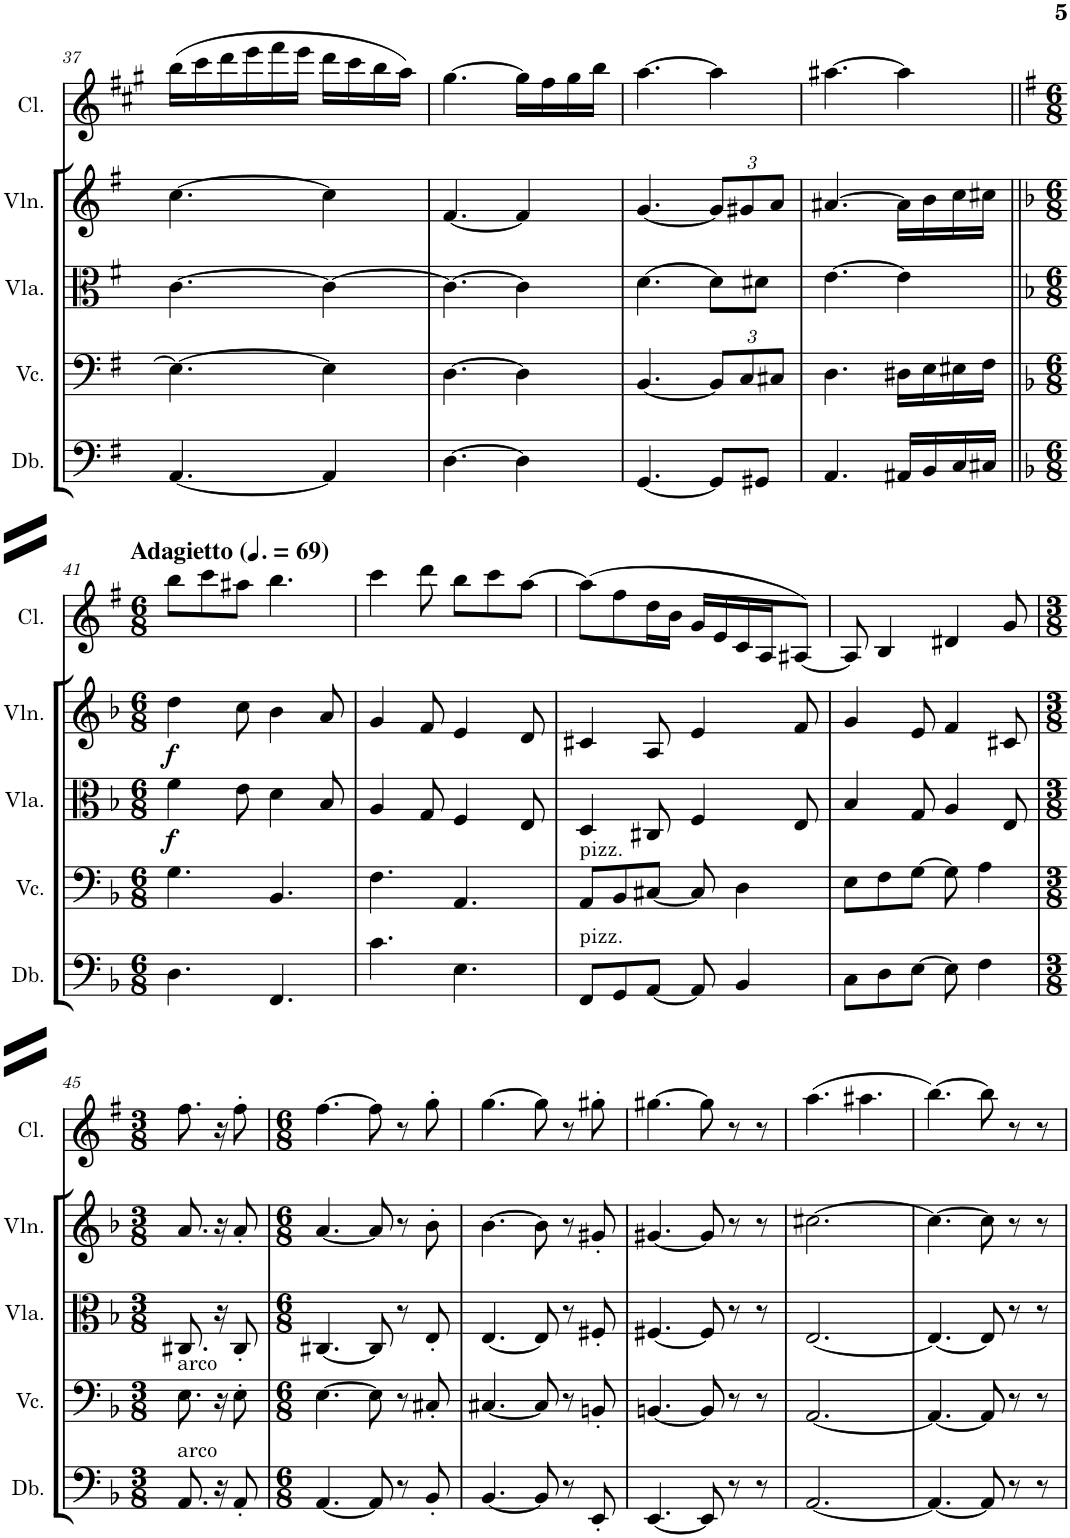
**kern	**kern	**kern	**dynam	**kern	**dynam	**kern
*part5	*part4	*part3	*part3	*part2	*part2	*part1
*staff5	*staff4	*staff3	*staff3	*staff2	*staff2	*staff1
*I"Double Bass	*I"Violoncello	*I"Viola	*	*I"Violin	*	*I"Bb Clarinet
*I'Db.	*I'Vc.	*I'Vla.	*	*I'Vln.	*	*I'Cl.
!!LO:PB:g=z
*clefF4	*clefF4	*clefC3	*	*clefG2	*	*clefG2
*Trd7c12	*	*	*	*	*	*Trd1c2
*k[f#]	*k[f#]	*k[f#]	*	*k[f#]	*	*k[f#c#g#]
*M5/8	*M5/8	*M5/8	*	*M5/8	*	*M5/8
=37	=37	=37	=37	=37	=37	=37
[4.AA/	4.E\_	[4.c\	.	[4.cc\	.	(16bb\LL
.	.	.	.	.	.	16ccc#\
.	.	.	.	.	.	16ddd\
.	.	.	.	.	.	16eee\
.	.	.	.	.	.	16fff#\
.	.	.	.	.	.	16eee\JJ
4AA/]	4E\]	4c\_	.	4cc\]	.	16ddd\LL
.	.	.	.	.	.	16ccc#\
.	.	.	.	.	.	16bb\
.	.	.	.	.	.	16aa\JJ)
=38	=38	=38	=38	=38	=38	=38
[4.D\	[4.D\	4.c\_	.	[4.f#/	.	[4.gg#\
4D\]	4D\]	4c\]	.	4f#/]	.	16gg#\LL]
.	.	.	.	.	.	16ff#\
.	.	.	.	.	.	16gg#\
.	.	.	.	.	.	16bb\JJ
=39	=39	=39	=39	=39	=39	=39
[4.GG/	[4.BB/	[4.d\	.	[4.g/	.	[4.aa\
*	*Xbrackettup	*	*	*Xbrackettup	*	*
8GG/L]	12BB/L]	8d\L]	.	12g/L]	.	4aa\]
.	12C/	.	.	12g#X/	.	.
8GG#X/J	.	8d#X\J	.	.	.	.
.	12C#X/J	.	.	12a/J	.	.
=40	=40	=40	=40	=40	=40	=40
4.AA/	4.D\	[4.e\	.	[4.a#X/	.	[4.aa#X\
16AA#X/LL	16D#X\LL	4e\]	.	16a#\LL]	.	4aa#\]
16BB/	16E\	.	.	16b\	.	.
16C/	16E#X\	.	.	16cc\	.	.
16C#X/JJ	16F#\JJ	.	.	16cc#X\JJ	.	.
!!LO:LB:g=z
=41||	=41||	=41||	=41||	=41||	=41||	=41||
*k[b-]	*k[b-]	*k[b-]	*	*k[b-]	*	*k[f#]
*M6/8	*M6/8	*M6/8	*	*M6/8	*	*M6/8
*	*	*	*	*	*	*MM104
!	!	!	!	!	!	!LO:TX:a:B:t=Adagietto
!	!	!	!LO:DY:b	!	!LO:DY:b	!
4.D\	4.G\	4f\	f	4dd\	f	8bb\L
.	.	.	.	.	.	8ccc\
.	.	8e\	.	8cc\	.	8aa#X\J
4.FF/	4.BB-/	4d\	.	4b-\	.	4.bb\
.	.	8B-/	.	8a/	.	.
=42	=42	=42	=42	=42	=42	=42
4.c\	4.F\	4A/	.	4g/	.	4ccc\
.	.	8G/	.	8f/	.	8ddd\
4.E\	4.AA/	4F/	.	4e/	.	8bb\L
.	.	.	.	.	.	8ccc\
.	.	8E/	.	8d/	.	[8aa\J
=43	=43	=43	=43	=43	=43	=43
!	!LO:TX:a:t=pizz.	!	!	!	!	!
!LO:TX:a:t=pizz.	!	!	!	!	!	!
8FF/L	8AA/L	4D/	.	4c#X/	.	(8aa\L]
8GG/	8BB-/	.	.	.	.	8ff#\
[8AA/J	[8C#X/J	8C#X/	.	8A/	.	16dd\L
.	.	.	.	.	.	16b\JJ
8AA/]	8C#/]	4F/	.	4e/	.	16g/LL
.	.	.	.	.	.	16e/
4BB-/	4D\	.	.	.	.	16c/
.	.	.	.	.	.	16A/J
.	.	8E/	.	8f/	.	[8A#X/J)
=44	=44	=44	=44	=44	=44	=44
8C\L	8E\L	4B-/	.	4g/	.	8A#/]
8D\	8F\	.	.	.	.	4B/
[8E\J	[8G\J	8G/	.	8e/	.	.
8E\]	8G\]	4A/	.	4f/	.	4d#X/
4F\	4A\	.	.	.	.	.
.	.	8E/	.	8c#X/	.	8g/
!!LO:LB:g=z
=45	=45	=45	=45	=45	=45	=45
*M3/8	*M3/8	*M3/8	*	*M3/8	*	*M3/8
!	!LO:TX:a:t=arco	!	!	!	!	!
!LO:TX:a:t=arco	!	!	!	!	!	!
8.AA/	8.E\	8.C#X/	.	8.a/	.	8.ff#\
16r	16r	16r	.	16r	.	16r
8AA'/	8E'\	8C#'/	.	8a'/	.	8ff#'\
=46	=46	=46	=46	=46	=46	=46
*M6/8	*M6/8	*M6/8	*	*M6/8	*	*M6/8
[4.AA/	[4.E\	[4.C#X/	.	[4.a/	.	[4.ff#\
8AA/]	8E\]	8C#/]	.	8a/]	.	8ff#\]
8r	8r	8r	.	8r	.	8r
8BB-'/	8C#X'/	8E'/	.	8b-'\	.	8gg'\
=47	=47	=47	=47	=47	=47	=47
[4.BB-/	[4.C#X/	[4.E/	.	[4.b-\	.	[4.gg\
8BB-/]	8C#/]	8E/]	.	8b-\]	.	8gg\]
8r	8r	8r	.	8r	.	8r
8EE'/	8BBn'/	8F#X'/	.	8g#X'/	.	8gg#X'\
=48	=48	=48	=48	=48	=48	=48
[4.EE/	[4.BBn/	[4.F#X/	.	[4.g#X/	.	[4.gg#X\
8EE/]	8BB/]	8F#/]	.	8g#/]	.	8gg#\]
8r	8r	8r	.	8r	.	8r
8r	8r	8r	.	8r	.	8r
=49	=49	=49	=49	=49	=49	=49
[2.AA/	[2.AA/	[2.E/	.	[2.cc#X\	.	(4.aa\
.	.	.	.	.	.	4.aa#X\
=50	=50	=50	=50	=50	=50	=50
4.AA/_	4.AA/_	4.E/_	.	4.cc#\_	.	[4.bb\)
8AA/]	8AA/]	8E/]	.	8cc#\]	.	8bb\]
8r	8r	8r	.	8r	.	8r
8r	8r	8r	.	8r	.	8r
=	=	=	=	=	=	=
*-	*-	*-	*-	*-	*-	*-
